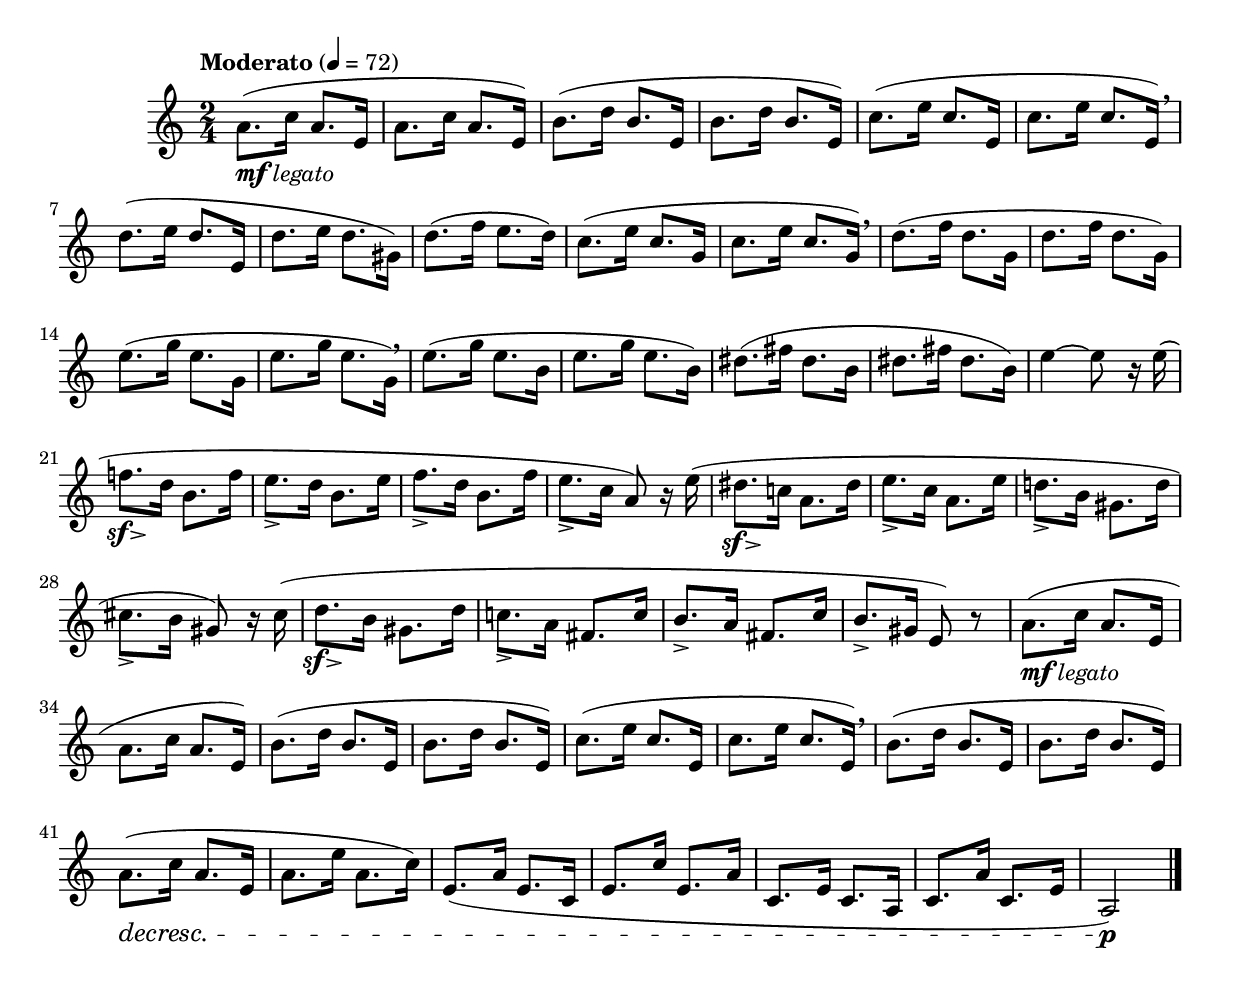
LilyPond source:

\version "2.24.0"

\version "2.24.0"

#(begin

(define sf-accent-markup #{
  \markup {
    \concat {
      \dynamic "sf"
      \hspace #0.25
      \raise #0.5 \musicglyph #"scripts.sforzato"
    }
  }
#})

(append! default-script-alist
  (list
    `(sf-accent
      . (
          (stencil . ,ly:text-interface::print)
          (text . ,sf-accent-markup)
          (avoid-slur . around)
          (padding . 0.3)
          (direction . ,DOWN)))))

(define sf-accent (make-articulation 'sf-accent))

)


\relative {
  \language "english"

  \transposition f

  \tempo "Moderato" 4=72

  \key a \minor
  \time 2/4

  #(define measures-one-to-six #{
    \relative {
      a'8._\markup { \dynamic "mf" \italic "legato" }( c16 a8. e16 |
      a8. c16 a8. e16) |
      b'8.( d16 b8. e,16 |
      b'8. d16 b8. e,16) |
      c'8.( e16 c8. e,16 |
      c'8. e16 c8. e,16) \breathe |
    }
  #})

  \measures-one-to-six
  d''8.( e16 d8. e,16 |
  d'8. e16 d8. g-sharp,16) |
  d'8.( f16 e8. d16) |
  c8.( e16 c8. g16 |
  c8. e16 c8. g16) \breathe |
  d'8.( f16 d8. g,16 |
  d'8. f16 d8. g,16) |
  e'8.( g16 e8. g,16 |
  e'8. g16 e8. g,16) \breathe |
  e'8.( g16 e8. b16 |
  e8. g16 e8. b16) |
  d-sharp8.( f-sharp16 d-sharp8. b16 |
  d-sharp8. f-sharp16 d-sharp8. b16) |

  e4~8 r16 e( |
  f!8.\sf-accent d16 b8. f'16 |
  e8._> d16 b8. e16 |
  f8._> d16 b8. f'16 |
  e8._> c16 a8) r16 e'( |
  d-sharp8.\sf-accent c!16 a8. d-sharp16 |
  e8._> c16 a8. e'16 |
  d!8._> b16 g-sharp8. d'16 |
  c-sharp8._> b16 g-sharp8) r16 c-sharp( |
  d8.\sf-accent b16 g-sharp8. d'16 |
  c!8._> a16 f-sharp8. c'16 |
  b8._> a16 f-sharp8. c'16 |
  b8._> g-sharp16 e8) r |

  \measures-one-to-six
  b'8.( d16 b8. e,16 |
  b'8. d16 b8. e,16) |
  a8.( \decresc c16 a8. e16 |
  a8. e'16 a,8. c16) |
  e,8.( a16 e8. c16 |
  e8. c'16 e,8. a16 |
  c,8. e16 c8. a16 |
  c8. a'16 c,8. e16 |
  a,2) \p | \bar "|."
}
